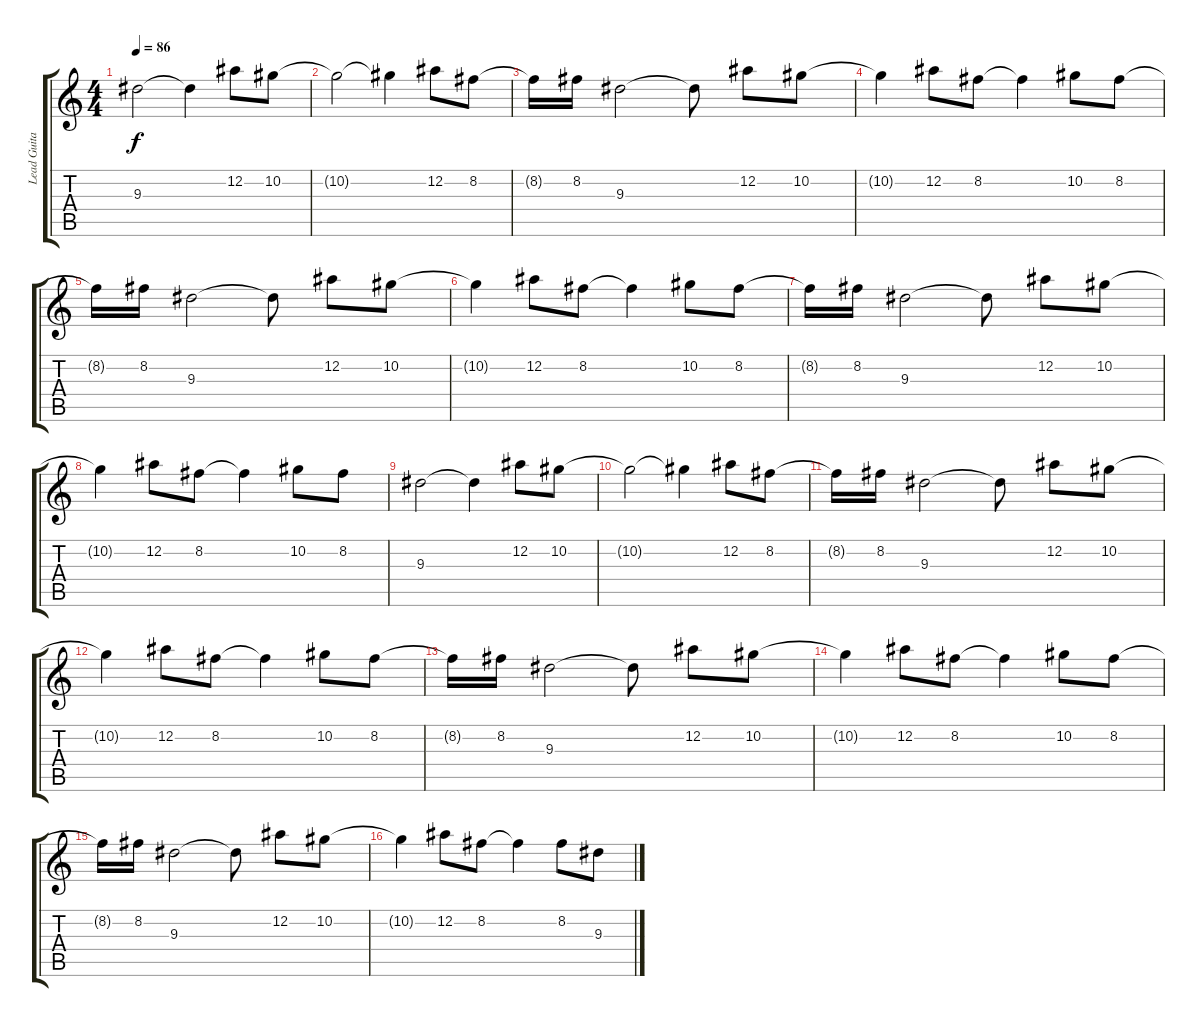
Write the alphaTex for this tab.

\track ("Lead Guitar" "Lead Guita") {instrument distortionguitar}
\staff {score tabs}
\tuning (Eb4 Bb3 Gb3 Db3 Ab2 Db2) {hide}
\ts (4 4)
\tempo 86
\clef g2
\ks c
9.3.2{dy f} 9.3{t}.4 12.2.8 10.2.8 |
10.2{t}.2 10.2{t}.4 12.2.8 8.2.8 |
8.2{t}.16 8.2.16 9.3.2 9.3{t}.8 12.2.8 10.2.8 |
10.2{t}.4 12.2.8 8.2.8 8.2{t}.4 10.2.8 8.2.8 |
8.2{t}.16 8.2.16 9.3.2 9.3{t}.8 12.2.8 10.2.8 |
10.2{t}.4 12.2.8 8.2.8 8.2{t}.4 10.2.8 8.2.8 |
8.2{t}.16 8.2.16 9.3.2 9.3{t}.8 12.2.8 10.2.8 |
10.2{t}.4 12.2.8 8.2.8 8.2{t}.4 10.2.8 8.2.8 |
9.3.2 9.3{t}.4 12.2.8 10.2.8 |
10.2{t}.2 10.2{t}.4 12.2.8 8.2.8 |
8.2{t}.16 8.2.16 9.3.2 9.3{t}.8 12.2.8 10.2.8 |
10.2{t}.4 12.2.8 8.2.8 8.2{t}.4 10.2.8 8.2.8 |
8.2{t}.16 8.2.16 9.3.2 9.3{t}.8 12.2.8 10.2.8 |
10.2{t}.4 12.2.8 8.2.8 8.2{t}.4 10.2.8 8.2.8 |
8.2{t}.16 8.2.16 9.3.2 9.3{t}.8 12.2.8 10.2.8 |
10.2{t}.4 12.2.8 8.2.8 8.2{t}.4 8.2.8 9.3.8
